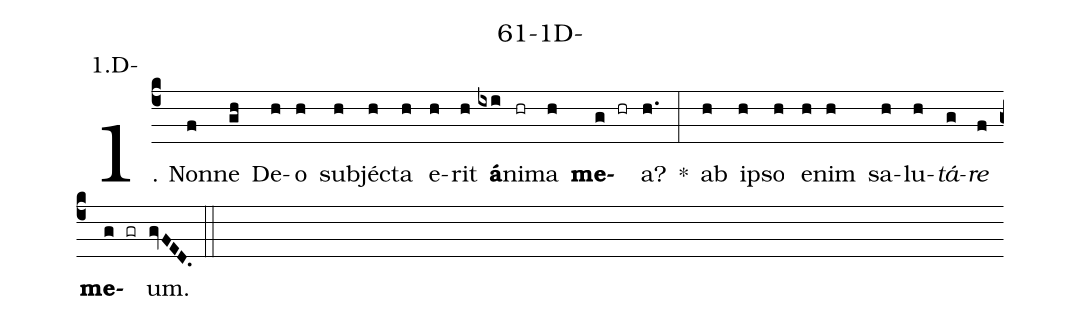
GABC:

name: 61-1D-;
annotation: 1.D-;
%%
(c4)1. Non(f)ne(gh) De(h)o(h) sub(h)jéc(h)ta(h) e(h)rit(h) <b>á</b>(ixi)ni(hr)ma(h) <b>me</b>(g hr)a?(h.) *(:) ab(h) ip(h)so(h) e(h)nim(h) sa(h)lu(h)<i>tá</i>(g)<i>re</i>(f) <b>me</b>(g gr)um.(gvFED.) (::)
